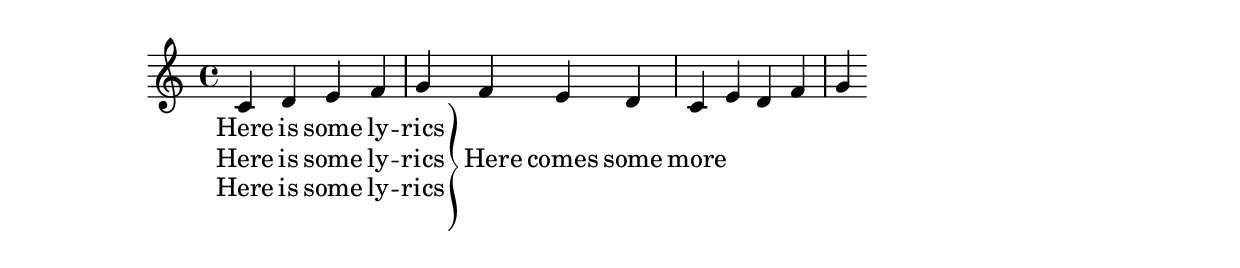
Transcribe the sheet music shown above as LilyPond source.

%% http://lsr.di.unimi.it/LSR/Item?id=265
%% see also http://lilypond.org/doc/v2.18/Documentation/snippets/vocal-music

% Replace brace150 by whatever between brace0 and brace575 that is of a
% suitable size.
leftbrace = \markup {
  \override #'(font-encoding . fetaBraces) 
  \lookup #"brace150" 
}

% In some versions earlier than 20.10.20, the argument to \rotate was
% erroneously treated as radians instead of degrees, i.e. #3.14 was
% needed instead of #180
rightbrace = \markup { 
  \rotate #180 
  \leftbrace 
}


lyricsbeforebrace = \lyricmode { Here is some ly -- rics }

lyricsfrombrace = \lyricmode { \markup { \rightbrace Here } comes some more }


melody = \relative c'{ c d e f g f e d c e d f g }


\score{
  <<
    \new Voice = m \melody
    \new Lyrics \lyricsto m \lyricsbeforebrace
    \new Lyrics \lyricsto m { \lyricsbeforebrace \lyricsfrombrace }
    \new Lyrics \lyricsto m \lyricsbeforebrace
  >>
}
